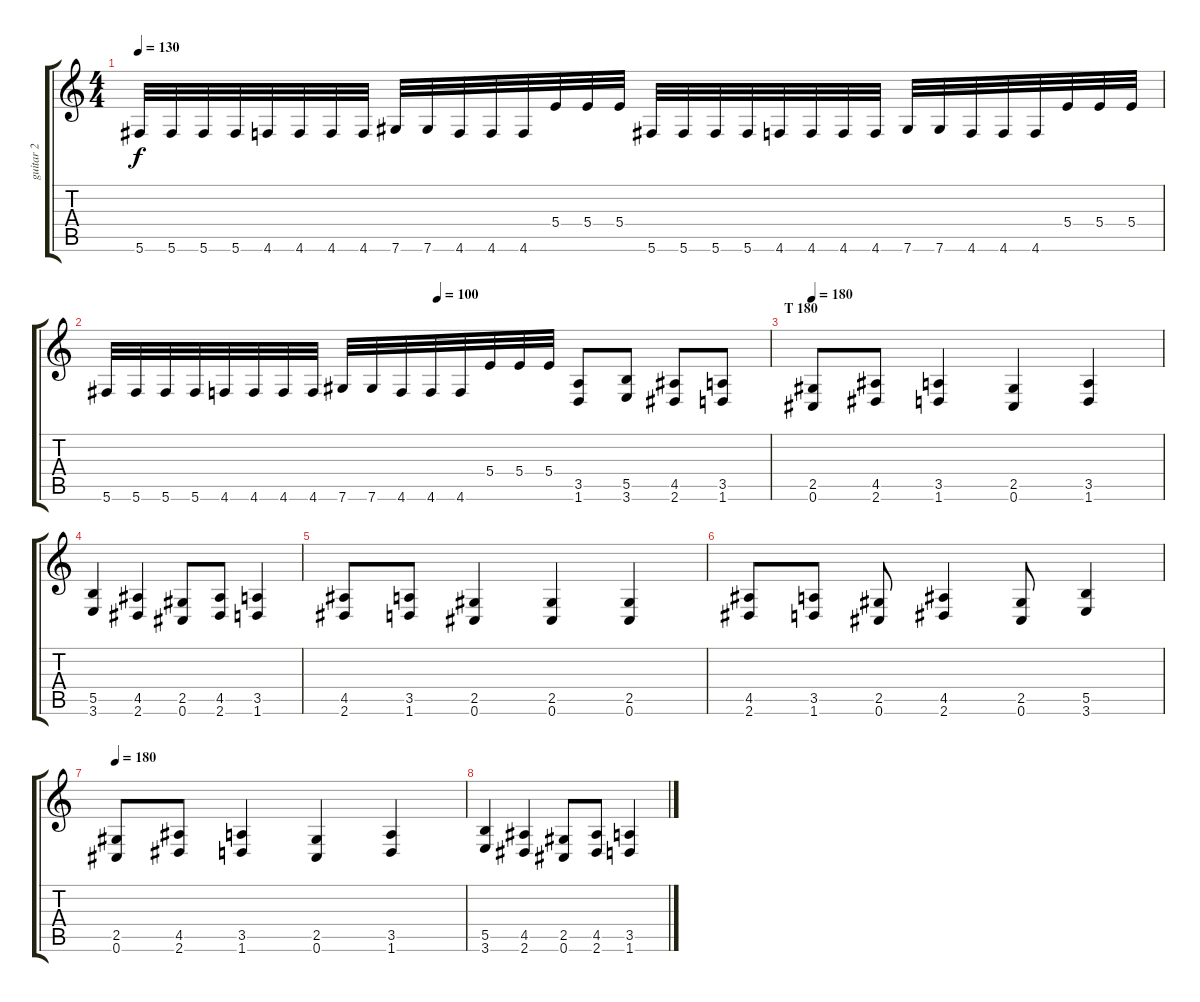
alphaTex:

\track ("guitar 2" "guitar 2") {instrument distortionguitar}
\staff {score tabs}
\tuning (Db4 Ab3 E3 B2 Gb2 Db2) {hide}
\ts (4 4)
\tempo 130
\clef g2
\ks c
5.6.32{dy f} 5.6.32 5.6.32 5.6.32 4.6.32 4.6.32 4.6.32 4.6.32 7.6.32 7.6.32 4.6.32 4.6.32 4.6.32 5.4.32 5.4.32 5.4.32 5.6.32 5.6.32 5.6.32 5.6.32 4.6.32 4.6.32 4.6.32 4.6.32 7.6.32 7.6.32 4.6.32 4.6.32 4.6.32 5.4.32 5.4.32 5.4.32 |
\tempo (100 0.5)
5.6.32 5.6.32 5.6.32 5.6.32 4.6.32 4.6.32 4.6.32 4.6.32 7.6.32 7.6.32 4.6.32 4.6.32 4.6.32 5.4.32 5.4.32 5.4.32 (3.5 1.6).8 (5.5 3.6).8 (4.5 2.6).8 (3.5 1.6).8 |
\section ("" "T 180")
\tempo 180
(2.5 0.6).8 (4.5 2.6).8 (3.5 1.6).4 (2.5 0.6).4 (3.5 1.6).4 |
(5.5 3.6).4 (4.5 2.6).4 (2.5 0.6).8 (4.5 2.6).8 (3.5 1.6).4 |
(4.5 2.6).8 (3.5 1.6).8 (2.5 0.6).4 (2.5 0.6).4 (2.5 0.6).4 |
(4.5 2.6).8 (3.5 1.6).8 (2.5 0.6).8 (4.5 2.6).4 (2.5 0.6).8 (5.5 3.6).4 |
\tempo 180
(2.5 0.6).8 (4.5 2.6).8 (3.5 1.6).4 (2.5 0.6).4 (3.5 1.6).4 |
(5.5 3.6).4 (4.5 2.6).4 (2.5 0.6).8 (4.5 2.6).8 (3.5 1.6).4
